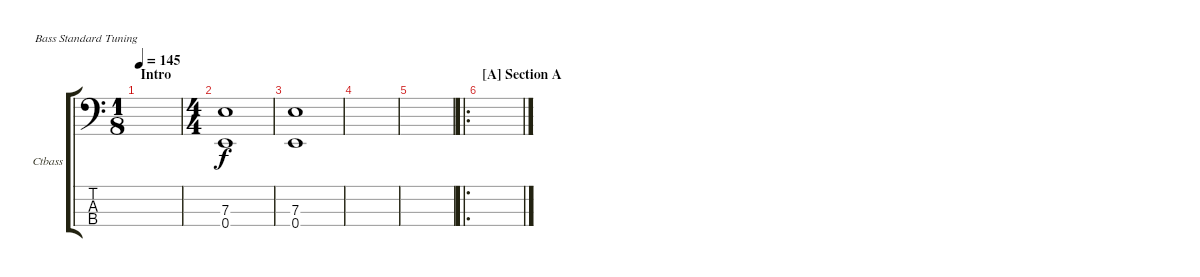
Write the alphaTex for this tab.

\defaultSystemsLayout 4
\bracketExtendMode groupsimilarinstruments
\firstSystemTrackNameOrientation horizontal
\otherSystemsTrackNameOrientation horizontal
\track ("Contrabass" "Ctbass") {instrument contrabass}
\staff {score tabs}
\tuning (G2 D2 A1 E1)
\ts (1 8)
\section ("" "Intro")
\tempo 145
\clef f4
\ks c
|
\ts (4 4)
(0.4 7.3).1 |
(0.4 7.3).1 |
|
|
\ro
\section ("A" "Section A")
